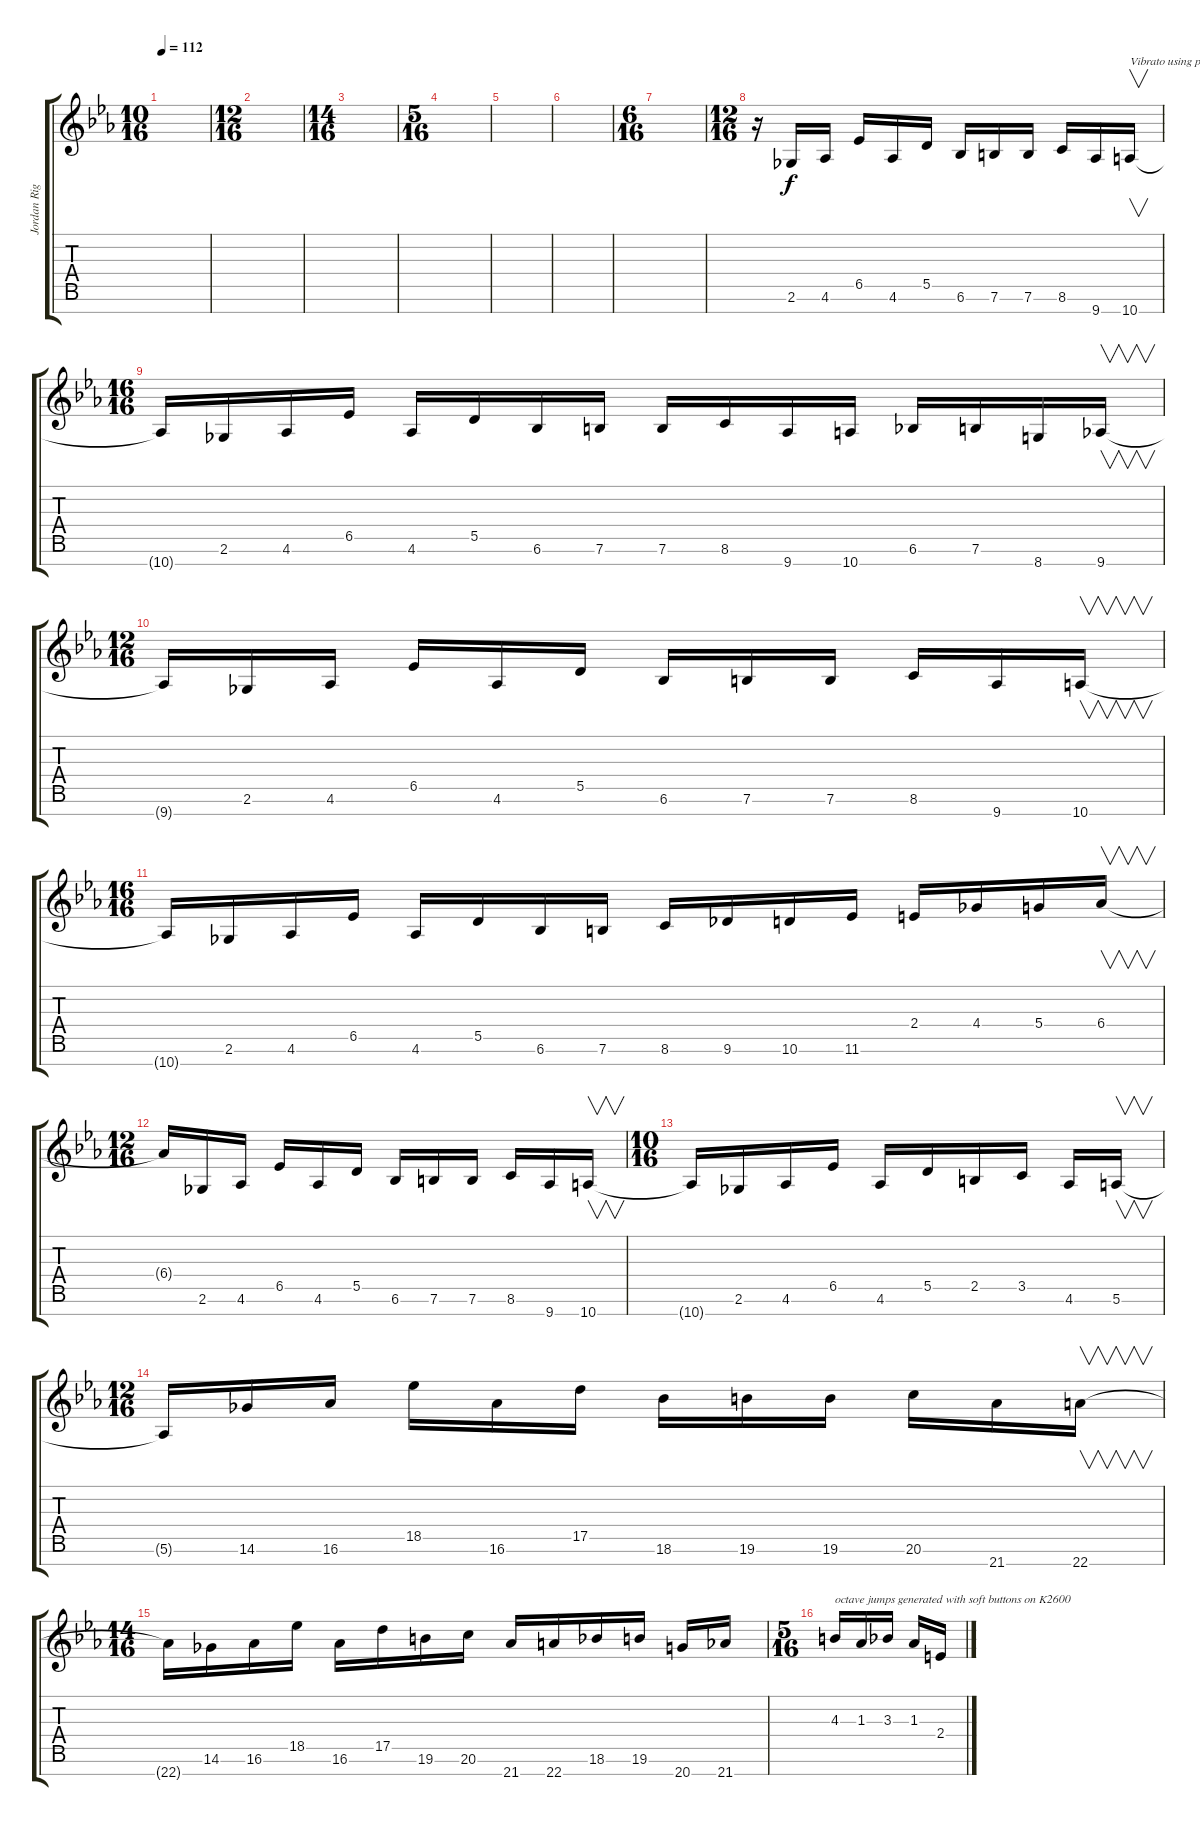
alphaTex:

\track ("Jordan Right Hand" "Jordan Rig") {instrument fx1rain}
\staff {score tabs}
\tuning (E5 B4 G4 D4 A3 E3 B2) {hide}
\ts (10 16)
\tempo 112
\clef g2
\ks eb
|
\ts (12 16)
|
\ts (14 16)
|
\ts (5 16)
|
|
|
\ts (6 16)
|
\ts (12 16)
r.16{volume 10} 2.6.16 4.6.16 6.5.16 4.6.16 5.5.16 6.6.16 7.6.16 7.6.16 8.6.16 9.7.16 10.7.16{v txt "Vibrato using pitch wheel"} |
\ts (16 16)
10.7{t}.16 2.6.16 4.6.16 6.5.16 4.6.16 5.5.16 6.6.16 7.6.16 7.6.16 8.6.16 9.7.16 10.7.16 6.6.16 7.6.16 8.7.16 9.7.16{v} |
\ts (12 16)
9.7{t}.16 2.6.16 4.6.16 6.5.16 4.6.16 5.5.16 6.6.16 7.6.16 7.6.16 8.6.16 9.7.16 10.7.16{v} |
\ts (16 16)
10.7{t}.16 2.6.16 4.6.16 6.5.16 4.6.16 5.5.16 6.6.16 7.6.16 8.6.16 9.6.16 10.6.16 11.6.16 2.4.16 4.4.16 5.4.16 6.4.16{v} |
\ts (12 16)
6.4{t}.16 2.6.16 4.6.16 6.5.16 4.6.16 5.5.16 6.6.16 7.6.16 7.6.16 8.6.16 9.7.16 10.7.16{v} |
\ts (10 16)
10.7{t}.16 2.6.16 4.6.16 6.5.16 4.6.16 5.5.16 2.5.16 3.5.16 4.6.16 5.6.16{v} |
\ts (12 16)
5.6{t}.16 14.6.16 16.6.16 18.5.16 16.6.16 17.5.16 18.6.16 19.6.16 19.6.16 20.6.16 21.7.16 22.7.16{v} |
\ts (14 16)
22.7{t}.16 14.6.16 16.6.16 18.5.16 16.6.16 17.5.16 19.6.16 20.6.16 21.7.16 22.7.16 18.6.16 19.6.16 20.7.16 21.7.16 |
\ts (5 16)
4.3.16{txt "octave jumps generated with soft buttons on K2600"} 1.3.16 3.3.16 1.3.16 2.4.16
